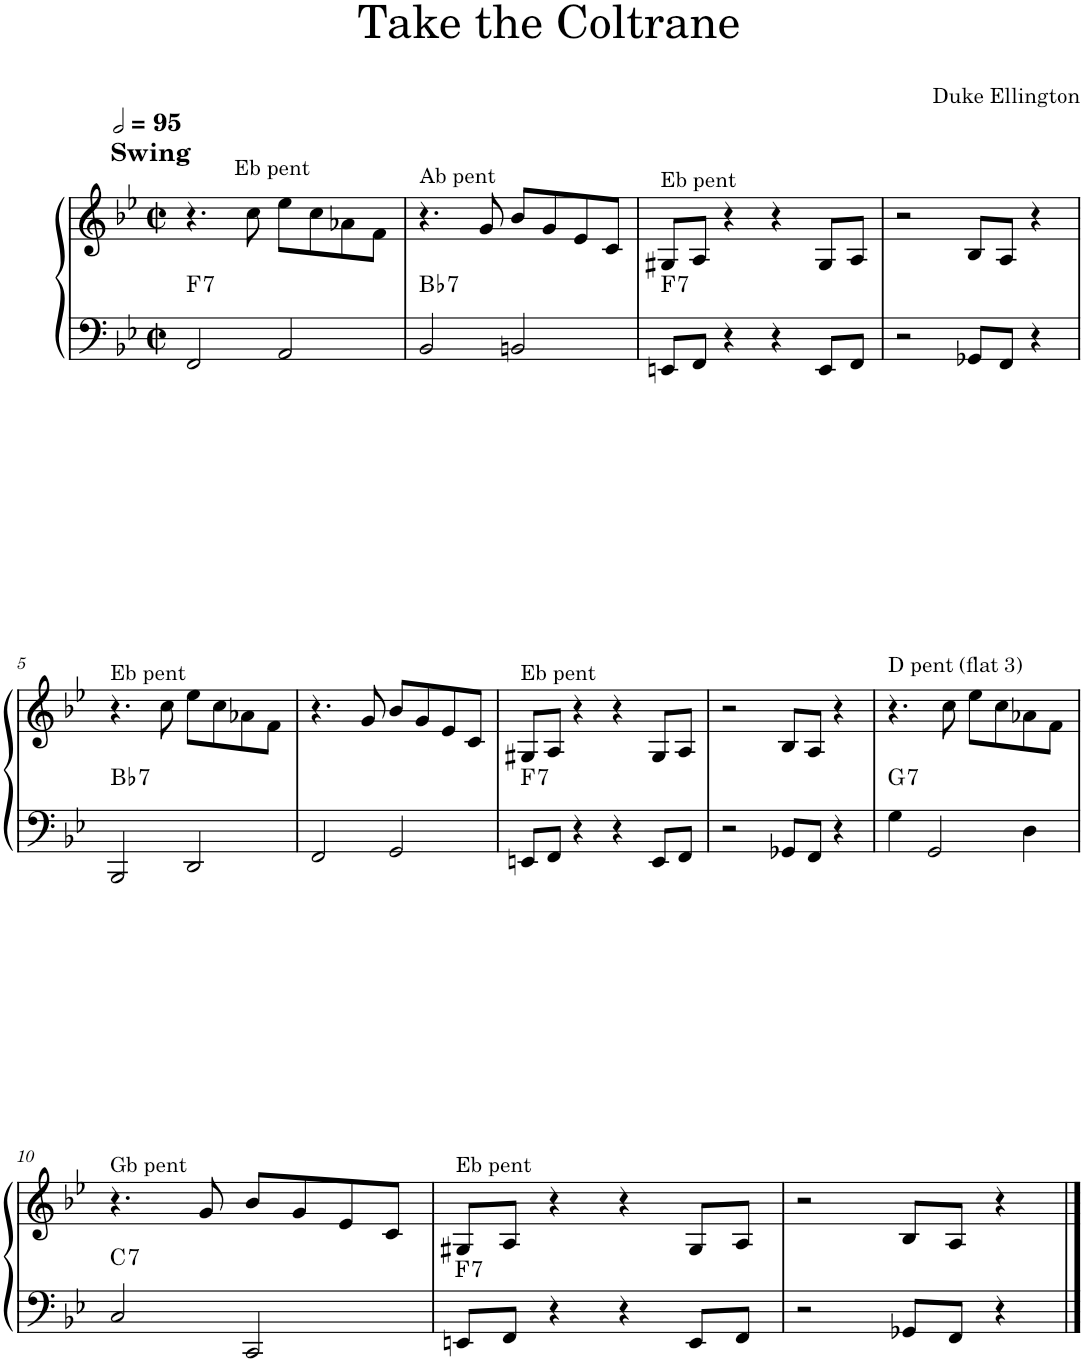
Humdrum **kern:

**kern	**kern	**harte
*part1	*part1	*part1
*staff2	*staff1	*
*I"Piano	*	*
*I'Pno.	*	*
*clefF4	*clefG2	*
*k[b-e-]	*k[b-e-]	*
*M2/2	*M2/2	*
*met(c|)	*met(c|)	*
*MM190	*MM190	*
=1	=1	=1
!	!LO:TX:a:B:t=Swing	!
!	!LO:TX:a:t=Eb pent	!LO:H:kt=7
2FF/	4.r	F:7
.	8cc\	.
2AA/	8ee-\L	.
.	8cc\	.
.	8a-X\	.
.	8f\J	.
=2	=2	=2
!	!LO:TX:a:t=Ab pent	!LO:H:kt=7
2BB-/	4.r	Bb:7
.	8g/	.
2BBn/	8b-/L	.
.	8g/	.
.	8e-/	.
.	8c/J	.
=3	=3	=3
!	!LO:TX:a:t=Eb pent	!LO:H:kt=7
8EEn/L	8G#X/L	F:7
8FF/J	8A/J	.
4r	4r	.
4r	4r	.
8EE/L	8G#/L	.
8FF/J	8A/J	.
=4	=4	=4
2r	2r	.
8GG-X/L	8B-/L	.
8FF/J	8A/J	.
4r	4r	.
!!LO:LB:g=z
=5	=5	=5
!	!LO:TX:a:t=Eb pent	!LO:H:kt=7
2BBB-/	4.r	Bb:7
.	8cc\	.
2DD/	8ee-\L	.
.	8cc\	.
.	8a-X\	.
.	8f\J	.
=6	=6	=6
2FF/	4.r	.
.	8g/	.
2GG/	8b-/L	.
.	8g/	.
.	8e-/	.
.	8c/J	.
=7	=7	=7
!	!LO:TX:a:t=Eb pent	!LO:H:kt=7
8EEn/L	8G#X/L	F:7
8FF/J	8A/J	.
4r	4r	.
4r	4r	.
8EE/L	8G#/L	.
8FF/J	8A/J	.
=8	=8	=8
2r	2r	.
8GG-X/L	8B-/L	.
8FF/J	8A/J	.
4r	4r	.
=9	=9	=9
!	!LO:TX:a:t=D pent (flat 3)	!LO:H:kt=7
4G\	4.r	G:7
2GG/	.	.
.	8cc\	.
.	8ee-\L	.
.	8cc\	.
4D\	8a-X\	.
.	8f\J	.
!!LO:LB:g=z
=10	=10	=10
!	!LO:TX:a:t=Gb pent	!LO:H:kt=7
2C/	4.r	C:7
.	8g/	.
2CC/	8b-/L	.
.	8g/	.
.	8e-/	.
.	8c/J	.
=11	=11	=11
!	!LO:TX:a:t=Eb pent	!LO:H:kt=7
8EEn/L	8G#X/L	F:7
8FF/J	8A/J	.
4r	4r	.
4r	4r	.
8EE/L	8G#/L	.
8FF/J	8A/J	.
=12	=12	=12
2r	2r	.
8GG-X/L	8B-/L	.
8FF/J	8A/J	.
4r	4r	.
==	==	==
*-	*-	*-
